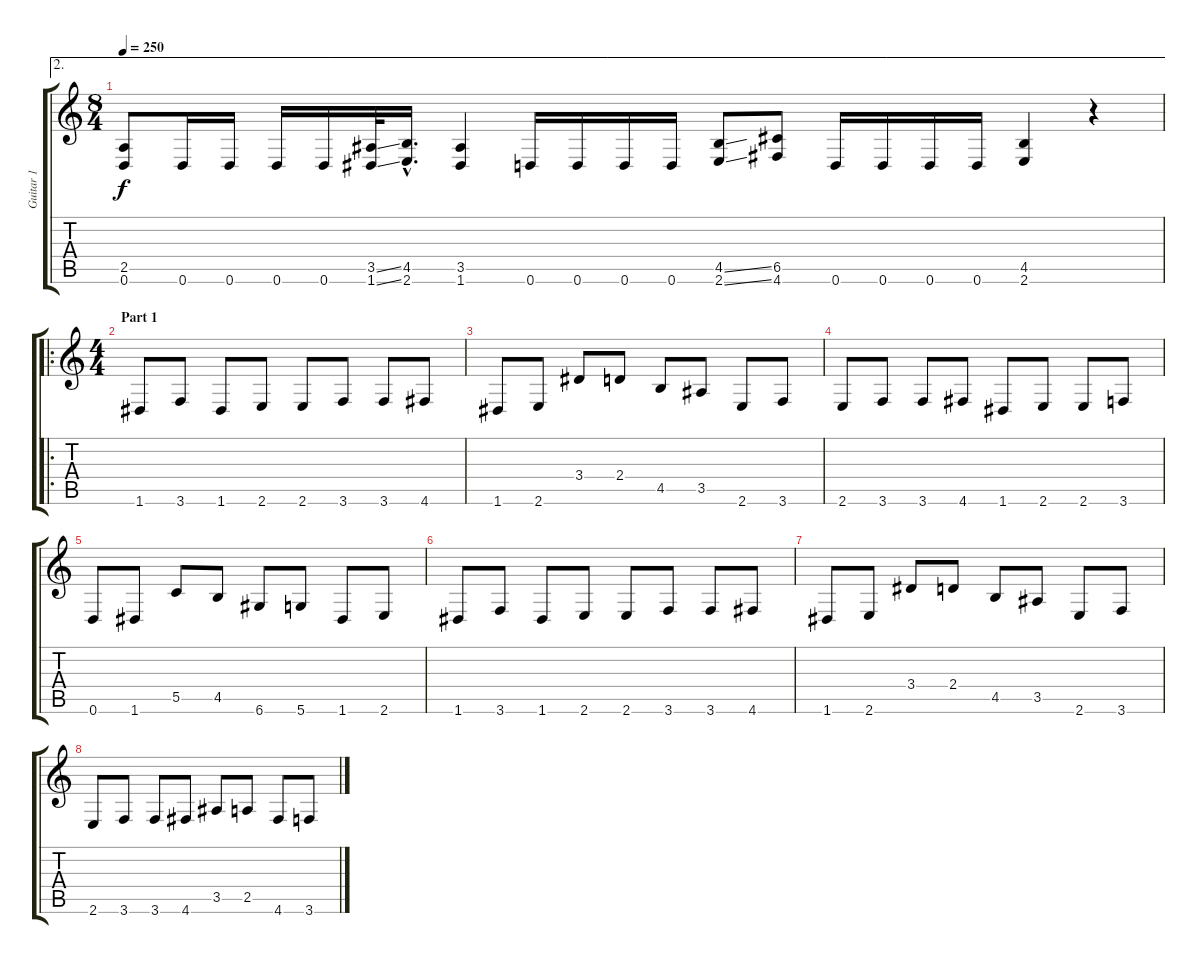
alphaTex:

\track ("Guitar 1" "Guitar 1") {instrument distortionguitar}
\staff {score tabs}
\tuning (D4 A3 F3 C3 G2 D2) {hide}
\ae 2
\ts (8 4)
\tempo 250
\clef g2
\ks c
(2.5 0.6).8{dy f} 0.6.16 0.6.16 0.6.16 0.6.16 (3.5{ss} 1.6{ss}).32 (4.5{hac} 2.6{hac}).16{d} (3.5 1.6).4 0.6.16 0.6.16 0.6.16 0.6.16 (4.5{ss} 2.6{ss}).8 (6.5 4.6).8 0.6.16 0.6.16 0.6.16 0.6.16 (4.5 2.6).4 r.4 |
\ro
\ts (4 4)
\section ("" "Part 1")
1.6.8 3.6.8 1.6.8 2.6.8 2.6.8 3.6.8 3.6.8 4.6.8 |
1.6.8 2.6.8 3.4.8 2.4.8 4.5.8 3.5.8 2.6.8 3.6.8 |
2.6.8 3.6.8 3.6.8 4.6.8 1.6.8 2.6.8 2.6.8 3.6.8 |
0.6.8 1.6.8 5.5.8 4.5.8 6.6.8 5.6.8 1.6.8 2.6.8 |
1.6.8 3.6.8 1.6.8 2.6.8 2.6.8 3.6.8 3.6.8 4.6.8 |
1.6.8 2.6.8 3.4.8 2.4.8 4.5.8 3.5.8 2.6.8 3.6.8 |
2.6.8 3.6.8 3.6.8 4.6.8 3.5.8 2.5.8 4.6.8 3.6.8
